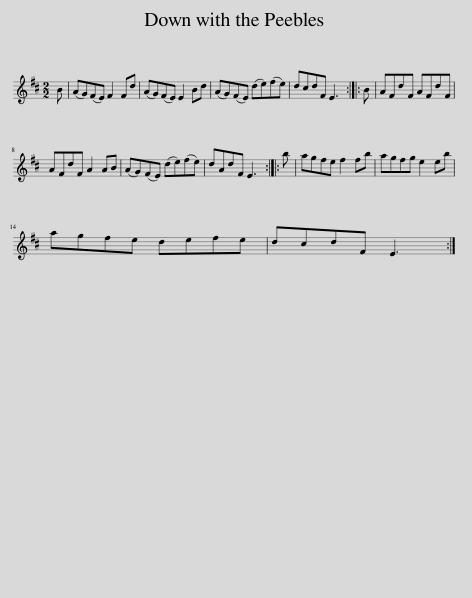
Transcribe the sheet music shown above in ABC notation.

X:1
L:1/8
M:2/2
I:linebreak $
K:D
V:1 treble
V:1
 B | (AG)(FE) F2 Fd | (AG)(FE) E2 Bd | (AG)(FE) (de)(fe) | dcdF E3 :: %5
 B | AFdF AFdF |$ AFdF A2 AB | (AG)(FE) (de)(fe) | dAdF E3 :: %10
 b | agfe f2 fb | agfg e2 eb |$ agfe defe | dcdF E3 :| %15
